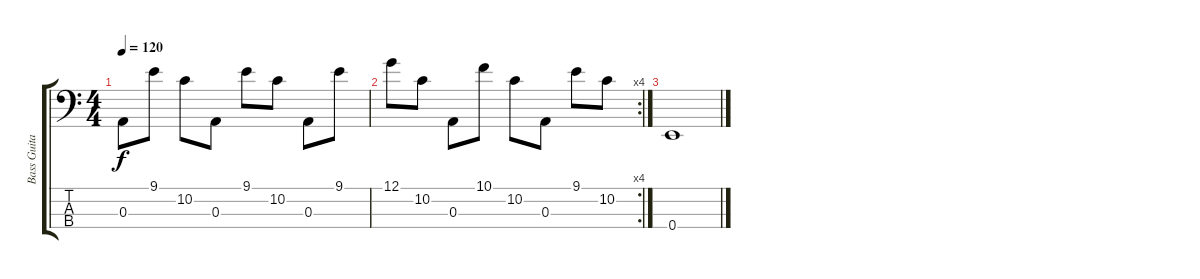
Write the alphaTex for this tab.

\track ("Bass Guitar" "Bass Guita") {instrument electricbassfinger}
\staff {score tabs}
\tuning (G2 D2 A1 E1) {hide}
\ts (4 4)
\tempo 120
\clef f4
\ks c
0.3.8{dy f} 9.1.8 10.2.8 0.3.8 9.1.8 10.2.8 0.3.8 9.1.8 |
\rc 4
12.1.8 10.2.8 0.3.8 10.1.8 10.2.8 0.3.8 9.1.8 10.2.8 |
0.4.1
